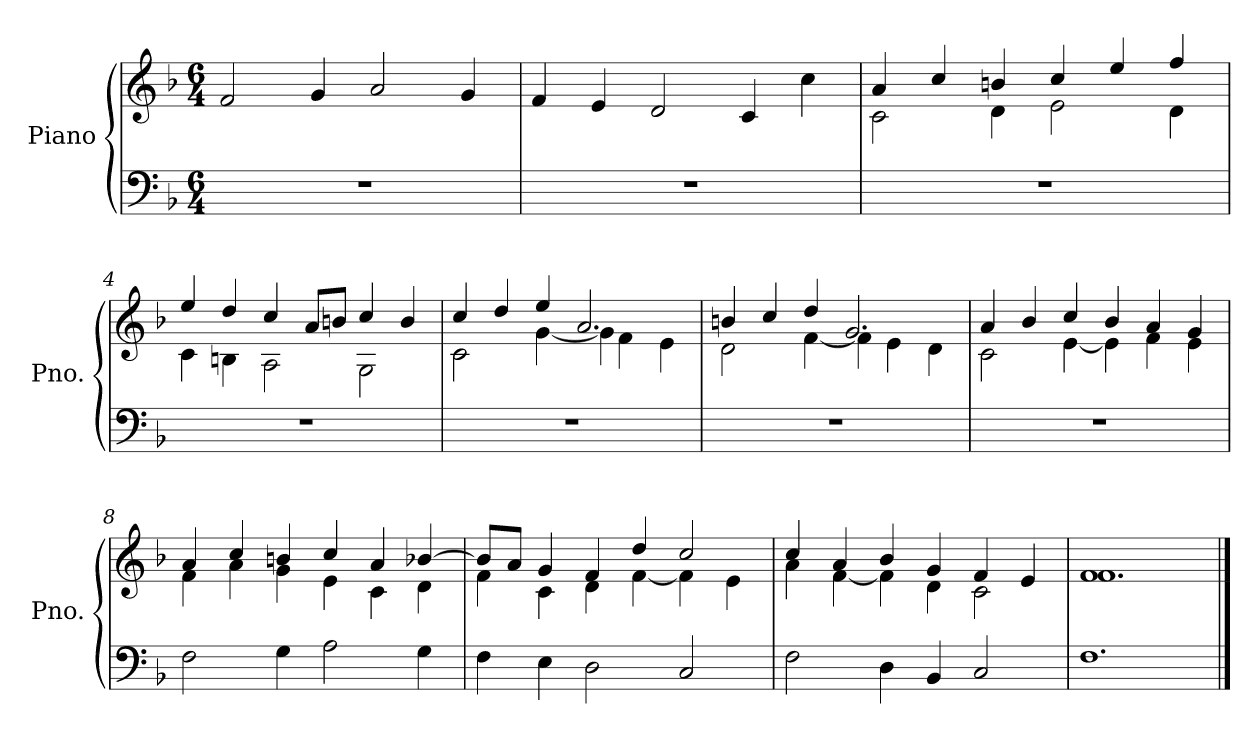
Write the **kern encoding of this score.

**kern	**kern
*part1	*part1
*staff2	*staff1
*I"Piano	*
*I'Pno.	*
*clefF4	*clefG2
*k[b-]	*k[b-]
*M6/4	*M6/4
=1	=1
1.r	2f/
.	4g/
.	2a/
.	4g/
=2	=2
1.r	4f/
.	4e/
.	2d/
.	4c/
.	4cc\
=3	=3
*	*^
1.r	4a/	2c\
.	4cc/	.
.	4bn/	4d\
.	4cc/	2e\
.	4ee/	.
.	4ff/	4d\
=4	=4	=4
1.r	4ee/	4c\
.	4dd/	4Bn\
.	4cc/	2A\
.	8a/L	.
.	8bn/J	.
.	4cc/	2G\
.	4b/	.
=5	=5	=5
1.r	4cc/	2c\
.	4dd/	.
.	4ee/	[4g\
.	2.a/	4g\]
.	.	4f\
.	.	4e\
!!LO:LB:g=z	!!
=6	=6	=6
1.r	4bn/	2d\
.	4cc/	.
.	4dd/	[4f\
.	2.g/	4f\]
.	.	4e\
.	.	4d\
=7	=7	=7
1.r	4a/	2c\
.	4b-/	.
.	4cc/	[4e\
.	4b-/	4e\]
.	4a/	4f\
.	4g/	4e\
=8	=8	=8
2F\	4a/	4f\
.	4cc/	4a\
4G\	4bn/	4g\
2A\	4cc/	4e\
.	4a/	4c\
4G\	[4b-X/	4d\
=9	=9	=9
4F\	8b-/L]	4f\
.	8a/J	.
4E\	4g/	4c\
2D\	4f/	4d\
.	4dd/	[4f\
2C/	2cc/	4f\]
.	.	4e\
=10	=10	=10
2F\	4cc/	4a\
.	4a/	[4f\
4D\	4b-/	4f\]
4BB-/	4g/	4d\
2C/	4f/	2c\
.	4e/	.
!!LO:LB:g=z	!!
=11	=11	=11
1.F	1.f	1.f
*	*v	*v
==	==
*-	*-
